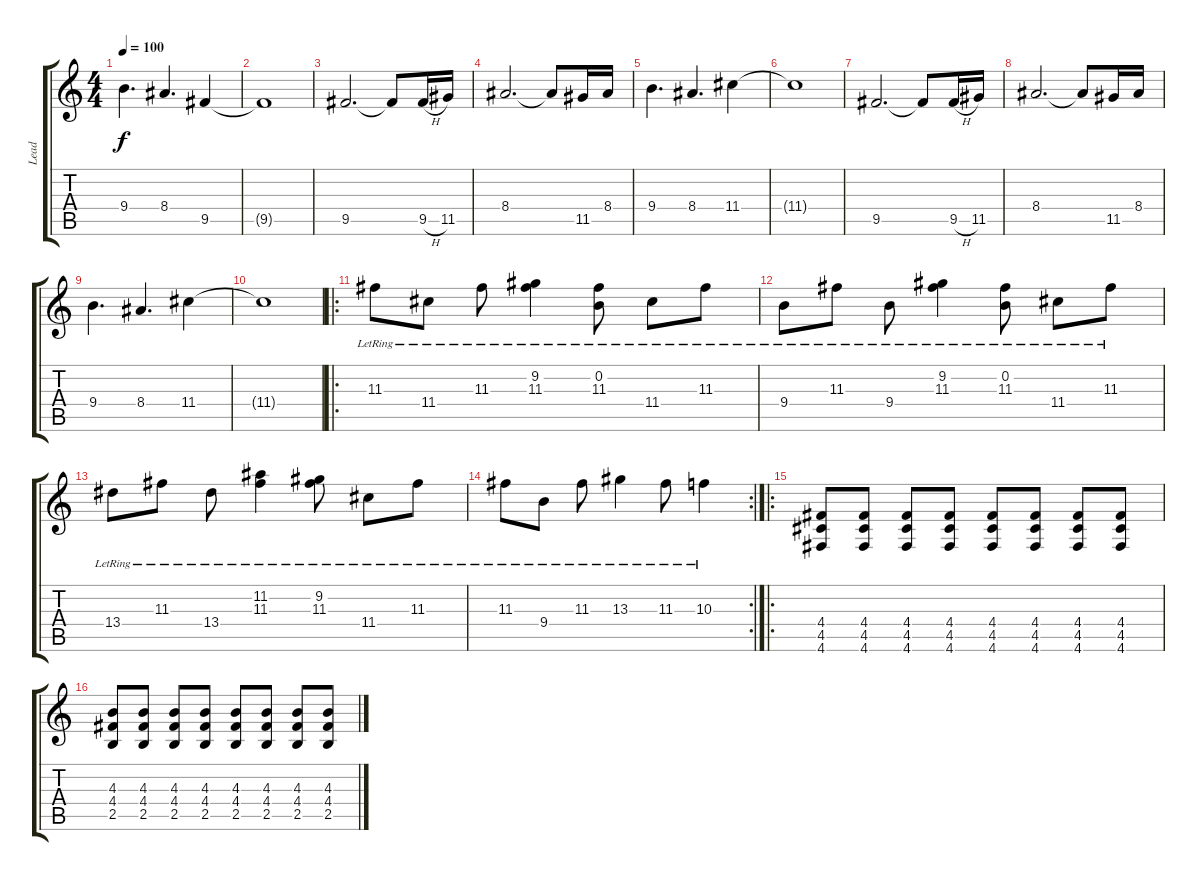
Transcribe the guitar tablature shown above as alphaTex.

\track ("Lead" "Lead") {instrument acousticguitarsteel}
\staff {score tabs}
\tuning (E4 B3 G3 D3 A2 D2) {hide}
\ts (4 4)
\tempo 100
\clef g2
\ks c
9.4.4{d dy f} 8.4.4{d} 9.5.4 |
9.5{t}.1 |
9.5.2{d} 9.5{t}.8 9.5{h}.16 11.5.16 |
8.4.2{d} 8.4{t}.8 11.5.16 8.4.16 |
9.4.4{d} 8.4.4{d} 11.4.4 |
11.4{t}.1 |
9.5.2{d} 9.5{t}.8 9.5{h}.16 11.5.16 |
8.4.2{d} 8.4{t}.8 11.5.16 8.4.16 |
9.4.4{d} 8.4.4{d} 11.4.4 |
11.4{t}.1 |
\ro
11.3{lr}.8 11.4{lr}.8 11.3{lr}.8 (9.2{lr} 11.3{lr}).4 (0.2{lr} 11.3{lr}).8 11.4{lr}.8 11.3{lr}.8 |
9.4{lr}.8 11.3{lr}.8 9.4{lr}.8 (9.2{lr} 11.3{lr}).4 (0.2{lr} 11.3{lr}).8 11.4{lr}.8 11.3{lr}.8 |
13.4{lr}.8 11.3{lr}.8 13.4{lr}.8 (11.2{lr} 11.3{lr}).4 (9.2{lr} 11.3{lr}).8 11.4{lr}.8 11.3{lr}.8 |
\rc 2
11.3{lr}.8 9.4{lr}.8 11.3{lr}.8 13.3{lr}.4 11.3{lr}.8 10.3{lr}.4 |
\ro
(4.4 4.5 4.6).8 (4.4 4.5 4.6).8 (4.4 4.5 4.6).8 (4.4 4.5 4.6).8 (4.4 4.5 4.6).8 (4.4 4.5 4.6).8 (4.4 4.5 4.6).8 (4.4 4.5 4.6).8 |
(4.3 4.4 2.5).8 (4.3 4.4 2.5).8 (4.3 4.4 2.5).8 (4.3 4.4 2.5).8 (4.3 4.4 2.5).8 (4.3 4.4 2.5).8 (4.3 4.4 2.5).8 (4.3 4.4 2.5).8
